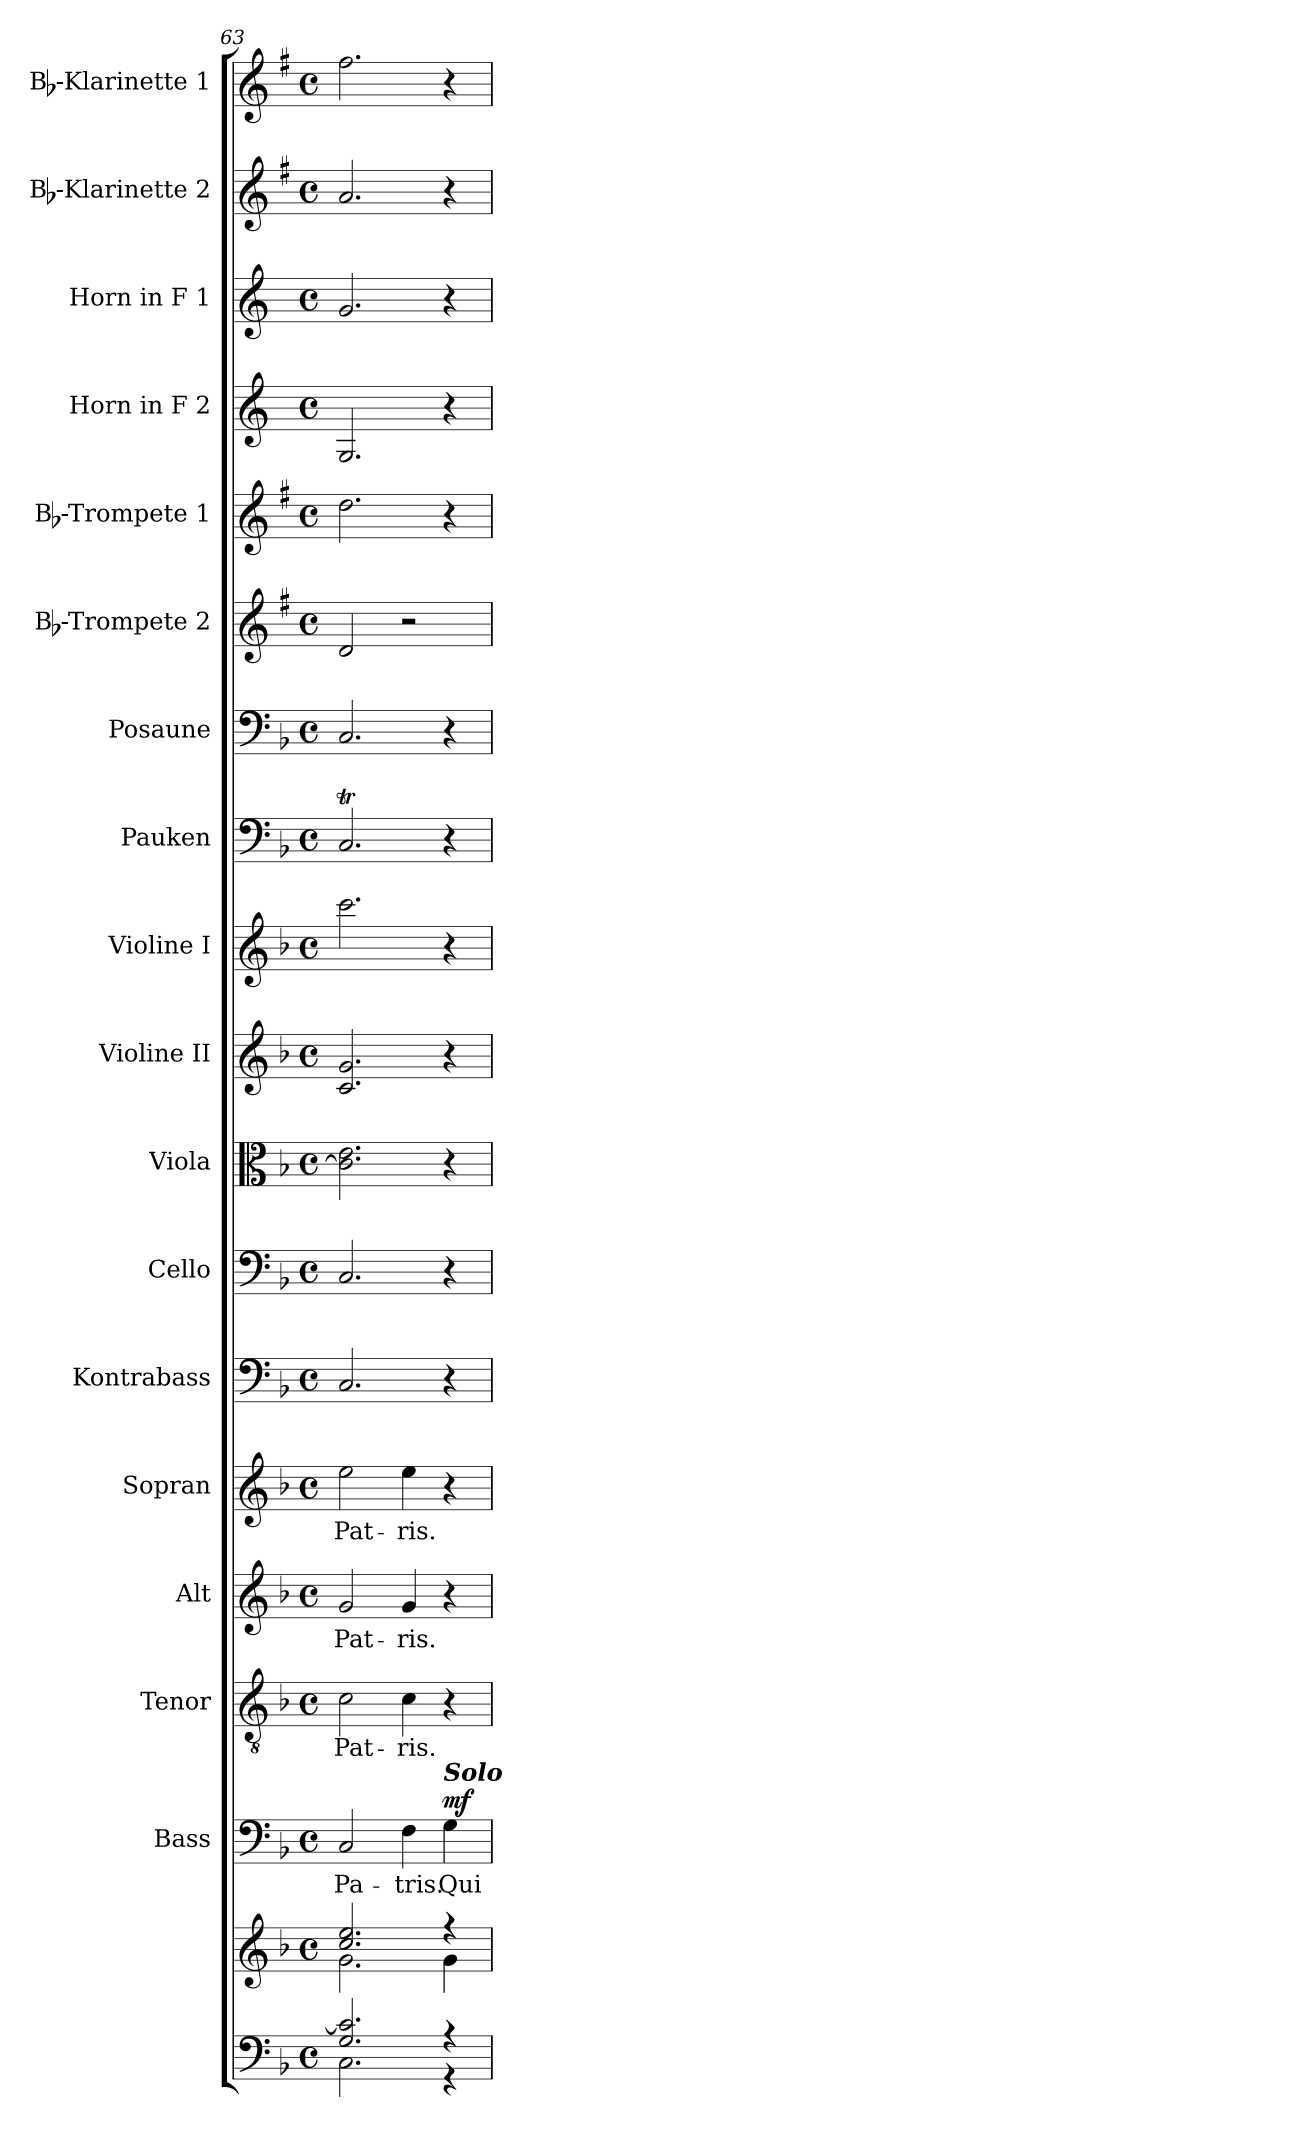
**kern	**kern	**kern	**text	**dynam	**kern	**text	**kern	**text	**kern	**text	**kern	**kern	**kern	**kern	**kern	**kern	**kern	**kern	**kern	**kern	**kern	**kern	**kern
*part18	*part18	*part17	*part17	*part17	*part16	*part16	*part15	*part15	*part14	*part14	*part13	*part12	*part11	*part10	*part9	*part8	*part7	*part6	*part5	*part4	*part3	*part2	*part1
*staff19	*staff18	*staff17	*staff17	*staff17	*staff16	*staff16	*staff15	*staff15	*staff14	*staff14	*staff13	*staff12	*staff11	*staff10	*staff9	*staff8	*staff7	*staff6	*staff5	*staff4	*staff3	*staff2	*staff1
*	*	*I"Bass	*	*	*I"Tenor	*	*I"Alt	*	*I"Sopran	*	*I"Kontrabass	*I"Cello	*I"Viola	*I"Violine II	*I"Violine I	*I"Pauken	*I"Posaune	*I"Bb-Trompete 2	*I"Bb-Trompete 1	*I"Horn in F 2	*I"Horn in F 1	*I"Bb-Klarinette 2	*I"Bb-Klarinette 1
*	*	*I'B.	*	*	*I'T.	*	*I'A.	*	*I'S.	*	*I'Kb.	*	*I'Vla.	*I'Vl. II	*I'Vl. I	*I'Pk.	*I'Pos.	*I'Bb Trp. 2	*I'Bb Trp. 1	*	*	*I'Bb Kl. 2	*I'Bb Kl. 1
*clefF4	*clefG2	*clefF4	*	*	*clefGv2	*	*clefG2	*	*clefG2	*	*clefF4	*clefF4	*clefC3	*clefG2	*clefG2	*clefF4	*clefF4	*clefG2	*clefG2	*clefG2	*clefG2	*clefG2	*clefG2
*	*	*	*	*	*	*	*	*	*	*	*ITrd7c12	*	*	*	*	*	*	*ITrd1c2	*ITrd1c2	*ITrd4c7	*ITrd4c7	*ITrd1c2	*ITrd1c2
*k[b-]	*k[b-]	*k[b-]	*	*	*k[b-]	*	*k[b-]	*	*k[b-]	*	*k[b-]	*k[b-]	*k[b-]	*k[b-]	*k[b-]	*k[b-]	*k[b-]	*k[b-]	*k[b-]	*k[b-]	*k[b-]	*k[b-]	*k[b-]
*F:	*F:	*F:	*	*	*F:	*	*F:	*	*F:	*	*F:	*F:	*F:	*F:	*F:	*F:	*F:	*F:	*F:	*F:	*F:	*F:	*F:
*M4/4	*M4/4	*M4/4	*	*	*M4/4	*	*M4/4	*	*M4/4	*	*M4/4	*M4/4	*M4/4	*M4/4	*M4/4	*M4/4	*M4/4	*M4/4	*M4/4	*M4/4	*M4/4	*M4/4	*M4/4
*met(c)	*met(c)	*met(c)	*	*	*met(c)	*	*met(c)	*	*met(c)	*	*met(c)	*met(c)	*met(c)	*met(c)	*met(c)	*met(c)	*met(c)	*met(c)	*met(c)	*met(c)	*met(c)	*met(c)	*met(c)
=63	=63	=63	=63	=63	=63	=63	=63	=63	=63	=63	=63	=63	=63	=63	=63	=63	=63	=63	=63	=63	=63	=63	=63
*^	*^	*	*	*	*	*	*	*	*	*	*	*	*	*	*	*	*	*	*	*	*	*	*
!	!	!	!	!	!LO:LY:b	!	!	!LO:LY:b	!	!LO:LY:b	!	!LO:LY:b	!	!	!	!	!	!	!	!	!	!	!	!	!
2.G/ 2.c/]	2.C\	2.cc/ 2.ee/	2.g\	2C/	Pa-	.	2c\	Pat-	2g/	Pat-	2ee\	Pat-	2.CC/	2.C/	2.c\] 2.e\	2.c/ 2.g/	2.ccc\	2.CT/	2.C/	2c/	2.cc\	2.C/	2.c/	2.g/	2.ee\
!	!	!	!	!	!LO:LY:b	!	!	!LO:LY:b	!	!LO:LY:b	!	!LO:LY:b	!	!	!	!	!	!	!	!	!	!	!	!	!
.	.	.	.	4F\	-tris.	.	4c\	-ris.	4g/	-ris.	4ee\	-ris.	.	.	.	.	.	.	.	2r	.	.	.	.	.
!	!	!	!	!LO:TX:a:Bi:t=Solo	!	!	!	!	!	!	!	!	!	!	!	!	!	!	!	!	!	!	!	!	!
!	!	!	!	!	!LO:LY:b	!LO:DY:a	!	!	!	!	!	!	!	!	!	!	!	!	!	!	!	!	!	!	!
4r	4r	4ree	4g\	4G\	Qui	mf	4r	.	4r	.	4r	.	4r	4r	4r	4r	4r	4r	4r	.	4r	4r	4r	4r	4r
*v	*v	*	*	*	*	*	*	*	*	*	*	*	*	*	*	*	*	*	*	*	*	*	*	*	*
*	*v	*v	*	*	*	*	*	*	*	*	*	*	*	*	*	*	*	*	*	*	*	*	*	*
=	=	=	=	=	=	=	=	=	=	=	=	=	=	=	=	=	=	=	=	=	=	=	=
*-	*-	*-	*-	*-	*-	*-	*-	*-	*-	*-	*-	*-	*-	*-	*-	*-	*-	*-	*-	*-	*-	*-	*-
